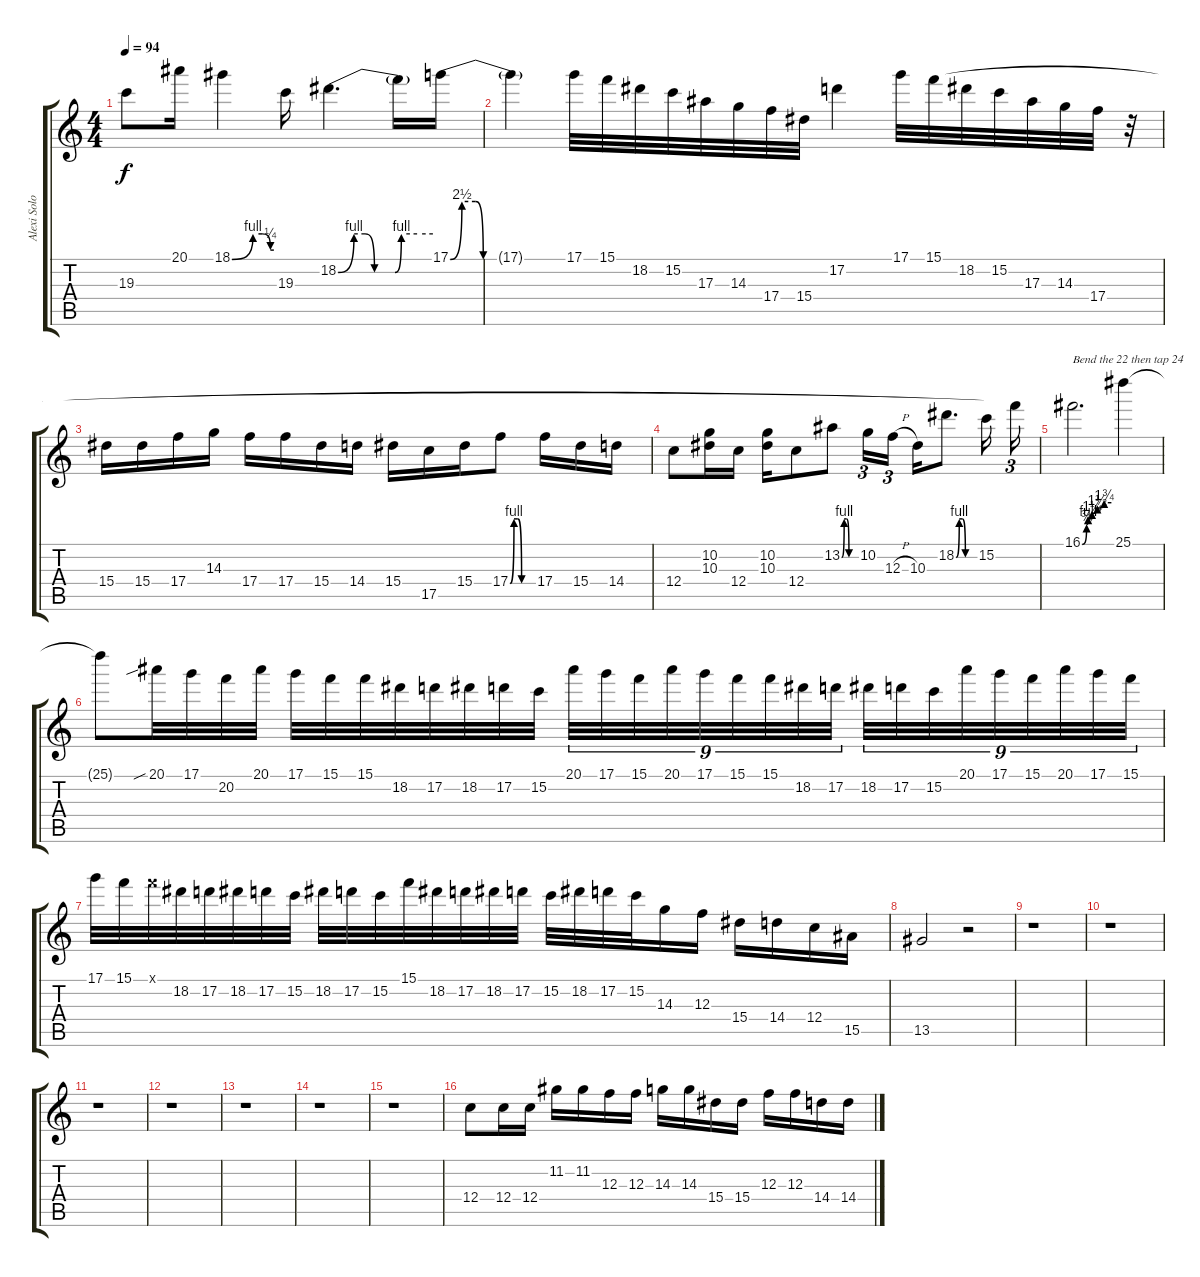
\track ("Alexi Solo" "Alexi Solo") {instrument distortionguitar}
\staff {score tabs}
\tuning (D4 A3 F3 C3 G2 C2) {hide}
\ts (4 4)
\tempo 94
\clef g2
\ks c
19.3.8{dy f} 20.1.16 18.1{be (custom 0 0 30 4 43 4 55 1 60 1)}.4 19.3.16 18.2{be (custom 0 0 10 4 17 4 23 0 30 0 36 0 40 4 50 4 60 4)}.4{d} 18.2{t}.16 17.1{be (custom 0 0 6 10 13 10 17 0 20 0 45 0 60 0)}.16 |
17.1{t}.4 17.1.32 15.1.32 18.2.32 15.2.32 17.3.32 14.3.32 17.4.32 15.4.32 17.2.4 17.1.32 15.1.32 18.2.32 15.2.32 17.3.32 14.3.32 17.4.32 r.32 |
15.4.16 15.4.16 17.4.16 14.3.16 17.4.16 17.4.16 15.4.16 14.4.16 15.4.16 17.5.16 15.4.16 17.4{be (custom 0 0 10 4 20 4 30 0 60 0)}.8 17.4.16 15.4.16 14.4.16 |
12.4.8 (10.2 10.3).16 12.4.16 (10.2 10.3).16 12.4.8 13.2{be (custom 0 0 10 4 20 4 30 0 60 0)}.8 10.2.16{tu (3 2)} 12.3{h}.16{tu (3 2) beam splitsecondary} 10.3.16 18.2{be (custom 0 0 10 4 20 4 30 0 60 0)}.8{d} 15.2.16 15.1{t}.16{tu (3 2)} |
16.1{be (custom 0 0 9 3 12 4 20 5 31 6 45 7 60 7)}.2{d txt "Bend the 22 then tap 24"} 25.1.4 |
25.1{t}.8 20.1{sib}.32 17.1.32 20.2.32 20.1.32 17.1.32 15.1.32 15.1.32 18.2.32 17.2.32 18.2.32 17.2.32 15.2.32 20.1.32{tu (9 8)} 17.1.32{tu (9 8)} 15.1.32{tu (9 8)} 20.1.32{tu (9 8)} 17.1.32{tu (9 8)} 15.1.32{tu (9 8)} 15.1.32{tu (9 8)} 18.2.32{tu (9 8)} 17.2.32{tu (9 8)} 18.2.32{tu (9 8)} 17.2.32{tu (9 8)} 15.2.32{tu (9 8)} 20.1.32{tu (9 8)} 17.1.32{tu (9 8)} 15.1.32{tu (9 8)} 20.1.32{tu (9 8)} 17.1.32{tu (9 8)} 15.1.32{tu (9 8)} |
17.1.32 15.1.32 15.1{x}.32 18.2.32 17.2.32 18.2.32 17.2.32 15.2.32 18.2.32 17.2.32 15.2.32 15.1.32 18.2.32 17.2.32 18.2.32 17.2.32 15.2.32 18.2.32 17.2.32 15.2.32 14.3.16 12.3.16 15.4.16 14.4.16 12.4.16 15.5.16 |
13.5.2 r.2 |
r.1 |
r.1 |
r.1 |
r.1 |
r.1 |
r.1 |
r.1 |
12.4.8 12.4.16 12.4.16 11.2.16 11.2.16 12.3.16 12.3.16 14.3.16 14.3.16 15.4.16 15.4.16 12.3.16 12.3.16 14.4.16 14.4.16
